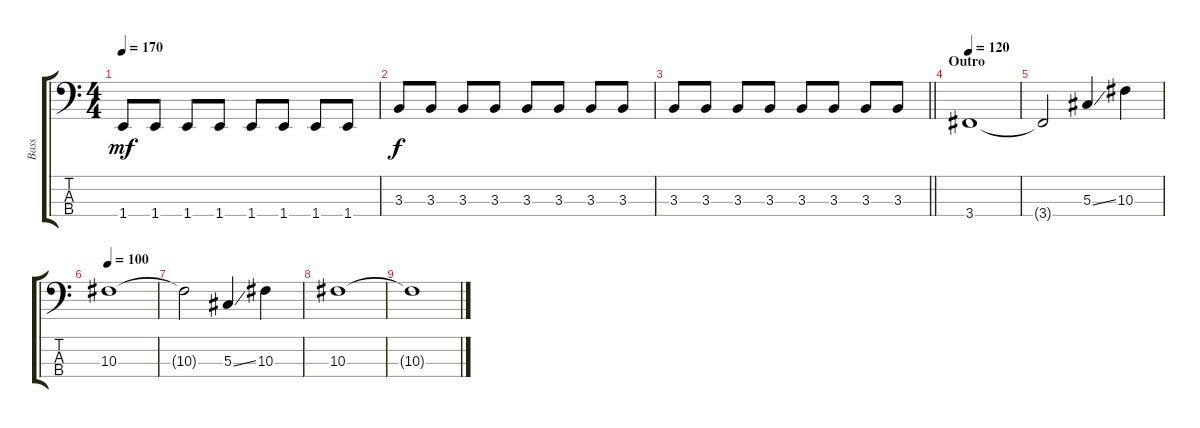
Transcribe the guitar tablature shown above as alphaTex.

\track ("Bass" "Bass") {instrument electricbasspick}
\staff {score tabs}
\tuning (Gb2 Db2 Ab1 Eb1) {hide}
\ts (4 4)
\tempo 170
\clef f4
\ks c
1.4.8{dy mf} 1.4.8 1.4.8 1.4.8 1.4.8 1.4.8 1.4.8 1.4.8 |
3.3.8{dy f} 3.3.8 3.3.8 3.3.8 3.3.8 3.3.8 3.3.8 3.3.8 |
\barLineRight lightlight
3.3.8 3.3.8 3.3.8 3.3.8 3.3.8 3.3.8 3.3.8 3.3.8 |
\section ("" "Outro")
\tempo 130
\tempo 120
3.4.1 |
3.4{t}.2 5.3{ss}.4 10.3.4 |
\tempo 100
10.3.1 |
10.3{t}.2 5.3{ss}.4 10.3.4 |
10.3.1 |
10.3{t}.1
